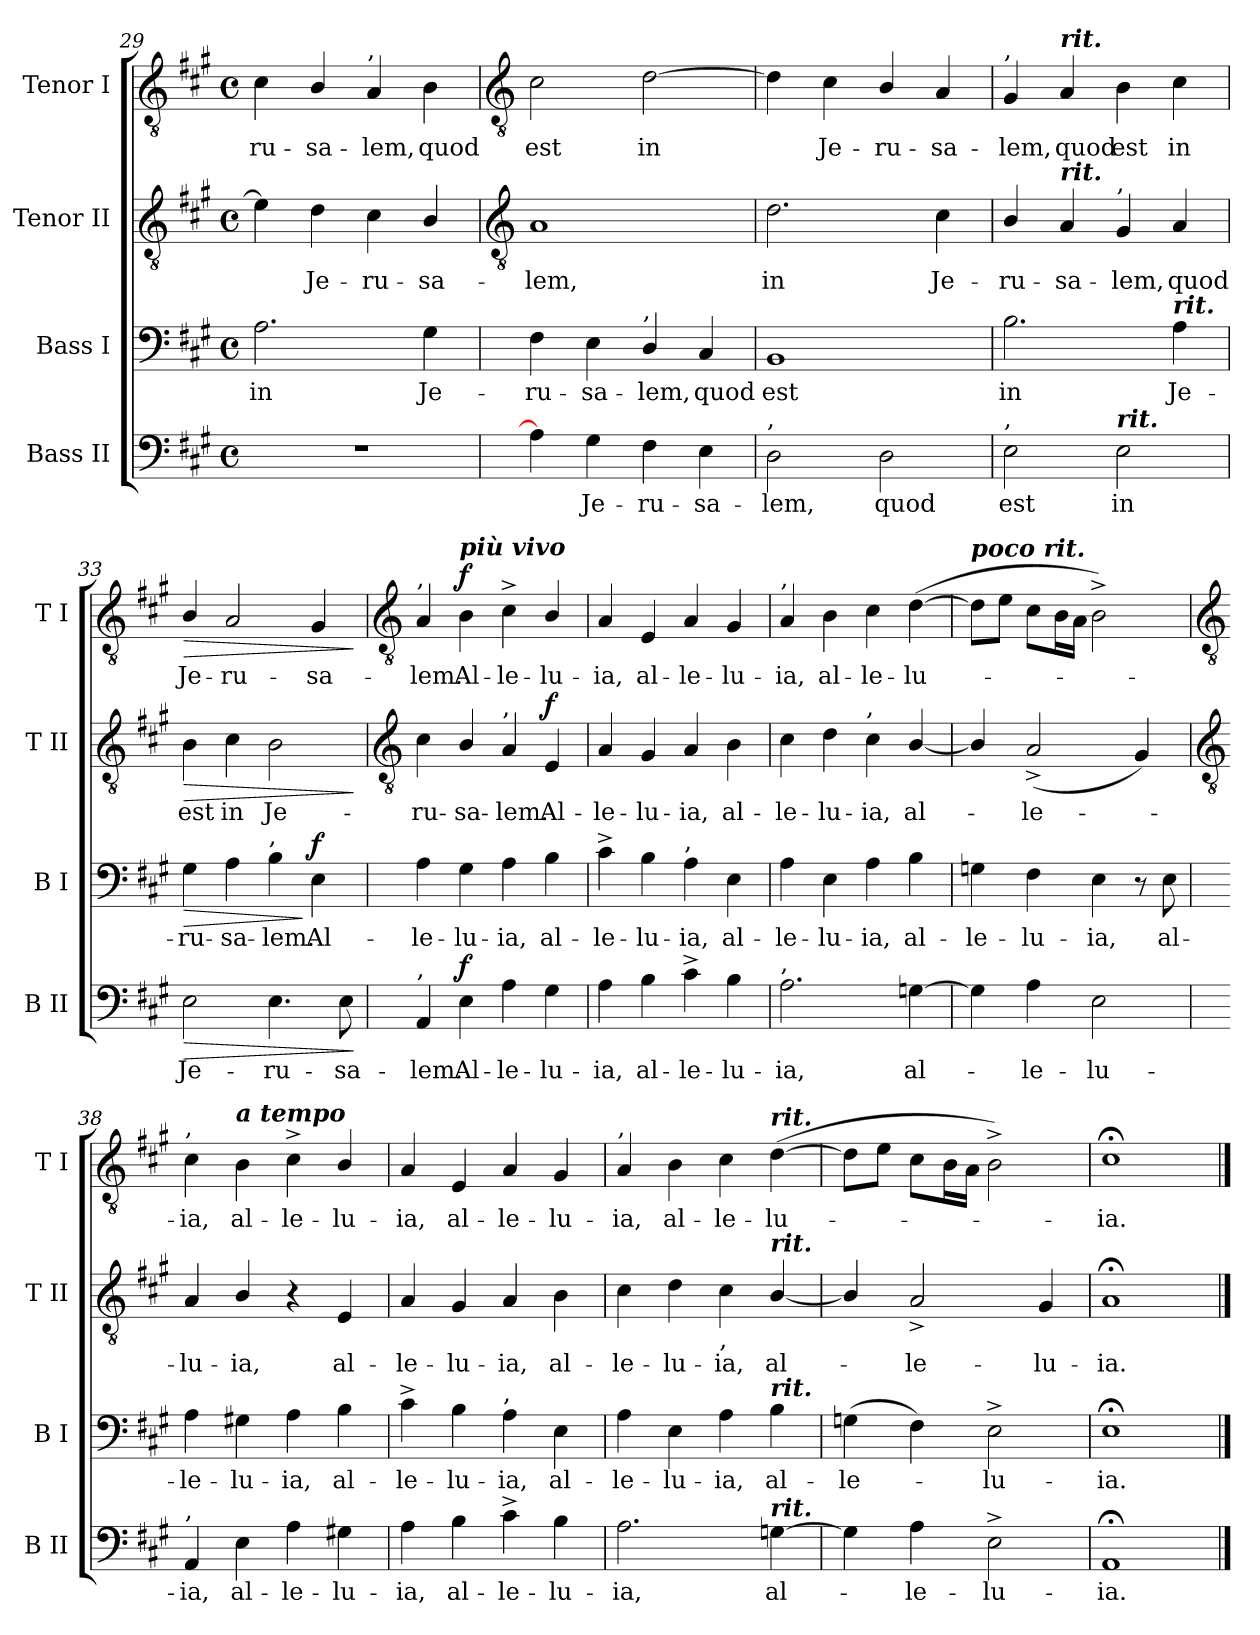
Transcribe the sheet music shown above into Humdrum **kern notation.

**kern	**text	**dynam	**kern	**text	**dynam	**kern	**text	**dynam	**kern	**text	**dynam
*part4	*part4	*part4	*part3	*part3	*part3	*part2	*part2	*part2	*part1	*part1	*part1
*staff4	*staff4	*staff4	*staff3	*staff3	*staff3	*staff2	*staff2	*staff2	*staff1	*staff1	*staff1
*I"Bass II	*	*	*I"Bass I	*	*	*I"Tenor II	*	*	*I"Tenor I	*	*
*I'B II	*	*	*I'B I	*	*	*I'T II	*	*	*I'T I	*	*
*clefF4	*	*	*clefF4	*	*	*clefGv2	*	*	*clefGv2	*	*
*k[f#c#g#]	*	*	*k[f#c#g#]	*	*	*k[f#c#g#]	*	*	*k[f#c#g#]	*	*
*A:	*	*	*A:	*	*	*A:	*	*	*A:	*	*
*M4/4	*	*	*M4/4	*	*	*M4/4	*	*	*M4/4	*	*
*met(c)	*	*	*met(c)	*	*	*met(c)	*	*	*met(c)	*	*
=29	=29	=29	=29	=29	=29	=29	=29	=29	=29	=29	=29
!	!	!	!	!LO:LY:b	!	!	!	!	!	!LO:LY:b	!
1r	.	.	2.A	in	.	4e]	.	.	4c#	-ru-	.
!	!	!	!	!	!	!	!LO:LY:b	!	!	!LO:LY:b	!
.	.	.	.	.	.	4d	Je-	.	4B/	-sa-	.
!	!	!	!	!	!	!	!	!	!LO:TX:a:t=,	!	!
!	!	!	!	!	!	!	!LO:LY:b	!	!	!LO:LY:b	!
.	.	.	.	.	.	4c#	-ru-	.	4A	-lem,	.
!	!	!	!	!LO:LY:b	!	!	!LO:LY:b	!	!	!LO:LY:b	!
.	.	.	4G#	Je-	.	4B/	-sa-	.	4B	quod	.
!!LO:LB:g=z
=30	=30	=30	=30	=30	=30	=30	=30	=30	=30	=30	=30
*	*	*	*	*	*	*clefGv2	*	*	*clefGv2	*	*
!	!	!	!	!LO:LY:b	!	!	!LO:LY:b	!	!	!LO:LY:b	!
4A]	.	.	4F#	-ru-	.	1A	-lem,	.	2c#	est	.
!	!LO:LY:b	!	!	!LO:LY:b	!	!	!	!	!	!	!
4G#	Je-	.	4E	-sa-	.	.	.	.	.	.	.
!	!	!	!LO:TX:a:t=,	!	!	!	!	!	!	!	!
!	!LO:LY:b	!	!	!LO:LY:b	!	!	!	!	!	!LO:LY:b	!
4F#	-ru-	.	4D/	-lem,	.	.	.	.	[2d	in	.
!	!LO:LY:b	!	!	!LO:LY:b	!	!	!	!	!	!	!
4E	-sa-	.	4C#	quod	.	.	.	.	.	.	.
=31	=31	=31	=31	=31	=31	=31	=31	=31	=31	=31	=31
!LO:TX:a:t=,	!	!	!	!	!	!	!	!	!	!	!
!	!LO:LY:b	!	!	!LO:LY:b	!	!	!LO:LY:b	!	!	!	!
2D	-lem,	.	1BB	est	.	2.d	in	.	4d]	.	.
!	!	!	!	!	!	!	!	!	!	!LO:LY:b	!
.	.	.	.	.	.	.	.	.	4c#	Je-	.
!	!LO:LY:b	!	!	!	!	!	!	!	!	!LO:LY:b	!
2D	quod	.	.	.	.	.	.	.	4B/	-ru-	.
!	!	!	!	!	!	!	!LO:LY:b	!	!	!LO:LY:b	!
.	.	.	.	.	.	4c#	Je-	.	4A	-sa-	.
=32	=32	=32	=32	=32	=32	=32	=32	=32	=32	=32	=32
!	!	!	!	!	!	!	!	!	!LO:TX:a:t=,	!	!
!LO:TX:a:t=,	!	!	!	!	!	!	!	!	!	!	!
!	!LO:LY:b	!	!	!LO:LY:b	!	!	!LO:LY:b	!	!	!LO:LY:b	!
2E	est	.	2.B	in	.	4B/	-ru-	.	4G#	-lem,	.
!	!	!	!	!	!	!	!	!	!LO:TX:a:Bi:t=rit.	!	!
!	!	!	!	!	!	!LO:TX:a:Bi:t=rit.	!	!	!	!	!
!	!	!	!	!	!	!	!LO:LY:b	!	!	!LO:LY:b	!
.	.	.	.	.	.	4A	-sa-	.	4A	quod	.
!	!	!	!	!	!	!LO:TX:a:t=,	!	!	!	!	!
!LO:TX:a:Bi:t=rit.	!	!	!	!	!	!	!	!	!	!	!
!	!LO:LY:b	!	!	!	!	!	!LO:LY:b	!	!	!LO:LY:b	!
2E	in	.	.	.	.	4G#	-lem,	.	4B	est	.
!	!	!	!LO:TX:a:Bi:t=rit.	!	!	!	!	!	!	!	!
!	!	!	!	!LO:LY:b	!	!	!LO:LY:b	!	!	!LO:LY:b	!
.	.	.	4A	Je-	.	4A	quod	.	4c#	in	.
=33	=33	=33	=33	=33	=33	=33	=33	=33	=33	=33	=33
!	!LO:LY:b	!LO:HP:b	!	!LO:LY:b	!LO:HP:b	!	!LO:LY:b	!LO:HP:b	!	!LO:LY:b	!LO:HP:b
2E	Je-	>	4G#	-ru-	>	4B	est	>	4B/	Je-	>
!	!	!	!	!LO:LY:b	!	!	!LO:LY:b	!	!	!LO:LY:b	!
.	.	.	4A	-sa-	.	4c#	in	.	2A	-ru-	.
!	!	!	!LO:TX:a:t=,	!	!	!	!	!	!	!	!
!	!LO:LY:b	!	!	!LO:LY:b	!	!	!LO:LY:b	!	!	!	!
4.E	-ru-	.	4B	-lem.	.	2B	Je-	.	.	.	.
!	!	!	!	!LO:LY:b	!LO:DY:n=1:b	!	!	!	!	!LO:LY:b	!
.	.	.	4E	Al-	] f	.	.	.	4G#	-sa-	.
!	!LO:LY:b	!	!	!	!	!	!	!	!	!	!
8E	-sa-	.	.	.	.	.	.	.	.	.	.
.	.	]	.	.	.	.	.	]	.	.	]
!!LO:LB:g=z
=34	=34	=34	=34	=34	=34	=34	=34	=34	=34	=34	=34
*	*	*	*	*	*	*clefGv2	*	*	*clefGv2	*	*
!	!	!	!	!	!	!	!	!	!LO:TX:a:t=,	!	!
!LO:TX:a:t=,	!	!	!	!	!	!	!	!	!	!	!
!	!LO:LY:b	!	!	!LO:LY:b	!	!	!LO:LY:b	!	!	!LO:LY:b	!
4AA	-lem.	.	4A	-le-	.	4c#	-ru-	.	4A	-lem.	.
!	!	!	!	!	!	!	!	!	!LO:TX:a:Bi:t=più vivo	!	!
!	!LO:LY:b	!LO:DY:b	!	!LO:LY:b	!	!	!LO:LY:b	!	!	!LO:LY:b	!LO:DY:b
4E	Al-	f	4G#	-lu-	.	4B/	-sa-	.	4B	Al-	f
!	!	!	!	!	!	!LO:TX:a:t=,	!	!	!	!	!
!	!LO:LY:b	!	!	!LO:LY:b	!	!	!LO:LY:b	!	!	!LO:LY:b	!
4A	-le-	.	4A	-ia,	.	4A	-lem.	.	4c#^	-le-	.
!	!LO:LY:b	!	!	!LO:LY:b	!	!	!LO:LY:b	!LO:DY:b	!	!LO:LY:b	!
4G#	-lu-	.	4B	al-	.	4E	Al-	f	4B/	-lu-	.
=35	=35	=35	=35	=35	=35	=35	=35	=35	=35	=35	=35
!	!LO:LY:b	!	!	!LO:LY:b	!	!	!LO:LY:b	!	!	!LO:LY:b	!
4A	-ia,	.	4c#^	-le-	.	4A	-le-	.	4A	-ia,	.
!	!LO:LY:b	!	!	!LO:LY:b	!	!	!LO:LY:b	!	!	!LO:LY:b	!
4B	al-	.	4B	-lu-	.	4G#	-lu-	.	4E	al-	.
!	!	!	!LO:TX:a:t=,	!	!	!	!	!	!	!	!
!	!LO:LY:b	!	!	!LO:LY:b	!	!	!LO:LY:b	!	!	!LO:LY:b	!
4c#^	-le-	.	4A	-ia,	.	4A	-ia,	.	4A	-le-	.
!	!LO:LY:b	!	!	!LO:LY:b	!	!	!LO:LY:b	!	!	!LO:LY:b	!
4B	-lu-	.	4E	al-	.	4B	al-	.	4G#	-lu-	.
=36	=36	=36	=36	=36	=36	=36	=36	=36	=36	=36	=36
!	!	!	!	!	!	!	!	!	!LO:TX:a:t=,	!	!
!LO:TX:a:t=,	!	!	!	!	!	!	!	!	!	!	!
!	!LO:LY:b	!	!	!LO:LY:b	!	!	!LO:LY:b	!	!	!LO:LY:b	!
2.A	-ia,	.	4A	-le-	.	4c#	-le-	.	4A	-ia,	.
!	!	!	!	!LO:LY:b	!	!	!LO:LY:b	!	!	!LO:LY:b	!
.	.	.	4E	-lu-	.	4d	-lu-	.	4B	al-	.
!	!	!	!	!	!	!LO:TX:a:t=,	!	!	!	!	!
!	!	!	!	!LO:LY:b	!	!	!LO:LY:b	!	!	!LO:LY:b	!
.	.	.	4A	-ia,	.	4c#	-ia,	.	4c#	-le-	.
!	!LO:LY:b	!	!	!LO:LY:b	!	!	!LO:LY:b	!	!	!LO:LY:b	!
[4Gn	al-	.	4B	al-	.	[4B/	al-	.	(>[4d	-lu-	.
=37	=37	=37	=37	=37	=37	=37	=37	=37	=37	=37	=37
!	!	!	!	!	!	!	!	!	!LO:TX:a:Bi:t=poco rit.	!	!
!	!	!	!	!LO:LY:b	!	!	!	!	!	!	!
4G]	.	.	4Gn	-le-	.	4B/]	.	.	8dL]	.	.
.	.	.	.	.	.	.	.	.	8eJ	.	.
!	!LO:LY:b	!	!	!LO:LY:b	!	!	!LO:LY:b	!	!	!	!
4A	le-	.	4F#	-lu-	.	(<2A^	le-	.	8c#L	.	.
.	.	.	.	.	.	.	.	.	16BL	.	.
.	.	.	.	.	.	.	.	.	16AJJ	.	.
!	!LO:LY:b	!	!	!LO:LY:b	!	!	!	!	!	!	!
2E	-lu-	.	4E	-ia,	.	.	.	.	2B^)	.	.
.	.	.	8r	.	.	4G#)	.	.	.	.	.
!	!	!	!	!LO:LY:b	!	!	!	!	!	!	!
.	.	.	8E	al-	.	.	.	.	.	.	.
!!LO:LB:g=z
=38	=38	=38	=38	=38	=38	=38	=38	=38	=38	=38	=38
*	*	*	*	*	*	*clefGv2	*	*	*clefGv2	*	*
!	!	!	!	!	!	!	!	!	!LO:TX:a:t=,	!	!
!LO:TX:a:t=,	!	!	!	!	!	!	!	!	!	!	!
!	!LO:LY:b	!	!	!LO:LY:b	!	!	!LO:LY:b	!	!	!LO:LY:b	!
4AA	-ia,	.	4A	-le-	.	4A	lu-	.	4c#	ia,	.
!	!	!	!	!	!	!	!	!	!LO:TX:a:Bi:t=a tempo	!	!
!	!LO:LY:b	!	!	!LO:LY:b	!	!	!LO:LY:b	!	!	!LO:LY:b	!
4E	al-	.	4G#X	-lu-	.	4B/	-ia,	.	4B	al-	.
!	!LO:LY:b	!	!	!LO:LY:b	!	!	!	!	!	!LO:LY:b	!
4A	-le-	.	4A	-ia,	.	4r	.	.	4c#^	-le-	.
!	!LO:LY:b	!	!	!LO:LY:b	!	!	!LO:LY:b	!	!	!LO:LY:b	!
4G#X	-lu-	.	4B	al-	.	4E	al-	.	4B/	-lu-	.
=39	=39	=39	=39	=39	=39	=39	=39	=39	=39	=39	=39
!	!LO:LY:b	!	!	!LO:LY:b	!	!	!LO:LY:b	!	!	!LO:LY:b	!
4A	-ia,	.	4c#^	-le-	.	4A	-le-	.	4A	-ia,	.
!	!LO:LY:b	!	!	!LO:LY:b	!	!	!LO:LY:b	!	!	!LO:LY:b	!
4B	al-	.	4B	-lu-	.	4G#	-lu-	.	4E	al-	.
!	!	!	!LO:TX:a:t=,	!	!	!	!	!	!	!	!
!	!LO:LY:b	!	!	!LO:LY:b	!	!	!LO:LY:b	!	!	!LO:LY:b	!
4c#^	-le-	.	4A	-ia,	.	4A	-ia,	.	4A	-le-	.
!	!LO:LY:b	!	!	!LO:LY:b	!	!	!LO:LY:b	!	!	!LO:LY:b	!
4B	-lu-	.	4E	al-	.	4B	al-	.	4G#	-lu-	.
=40	=40	=40	=40	=40	=40	=40	=40	=40	=40	=40	=40
!	!	!	!	!	!	!	!	!	!LO:TX:a:t=,	!	!
!	!LO:LY:b	!	!	!LO:LY:b	!	!	!LO:LY:b	!	!	!LO:LY:b	!
2.A	-ia,	.	4A	-le-	.	4c#	-le-	.	4A	-ia,	.
!	!	!	!	!LO:LY:b	!	!	!LO:LY:b	!	!	!LO:LY:b	!
.	.	.	4E	-lu-	.	4d	-lu-	.	4B	al-	.
!	!	!	!	!	!	!LO:TX:b:t=,	!	!	!	!	!
!	!	!	!	!LO:LY:b	!	!	!LO:LY:b	!	!	!LO:LY:b	!
.	.	.	4A	-ia,	.	4c#	-ia,	.	4c#	-le-	.
!	!	!	!	!	!	!	!	!	!LO:TX:a:Bi:t=rit.	!	!
!	!	!	!	!	!	!LO:TX:a:Bi:t=rit.	!	!	!	!	!
!	!	!	!LO:TX:a:Bi:t=rit.	!	!	!	!	!	!	!	!
!LO:TX:a:Bi:t=rit.	!	!	!	!	!	!	!	!	!	!	!
!	!LO:LY:b	!	!	!LO:LY:b	!	!	!LO:LY:b	!	!	!LO:LY:b	!
[4Gn	al-	.	4B	al-	.	[4B/	al-	.	(>[4d	-lu-	.
=41	=41	=41	=41	=41	=41	=41	=41	=41	=41	=41	=41
!	!	!	!	!LO:LY:b	!	!	!	!	!	!	!
4G]	.	.	(>4Gn	-le-	.	4B/]	.	.	8dL]	.	.
.	.	.	.	.	.	.	.	.	8eJ	.	.
!	!LO:LY:b	!	!	!	!	!	!LO:LY:b	!	!	!	!
4A	le-	.	4F#)	.	.	2A^	le-	.	8c#L	.	.
.	.	.	.	.	.	.	.	.	16BL	.	.
.	.	.	.	.	.	.	.	.	16AJJ	.	.
!	!LO:LY:b	!	!	!LO:LY:b	!	!	!	!	!	!	!
2E^	-lu-	.	2E^	lu-	.	.	.	.	2B^)	.	.
!	!	!	!	!	!	!	!LO:LY:b	!	!	!	!
.	.	.	.	.	.	4G#	-lu-	.	.	.	.
=42	=42	=42	=42	=42	=42	=42	=42	=42	=42	=42	=42
!	!LO:LY:b	!	!	!LO:LY:b	!	!	!LO:LY:b	!	!	!LO:LY:b	!
1AA;<	-ia.	.	1E;<	-ia.	.	1A;<	-ia.	.	1c#;<	ia.	.
==	==	==	==	==	==	==	==	==	==	==	==
*-	*-	*-	*-	*-	*-	*-	*-	*-	*-	*-	*-
